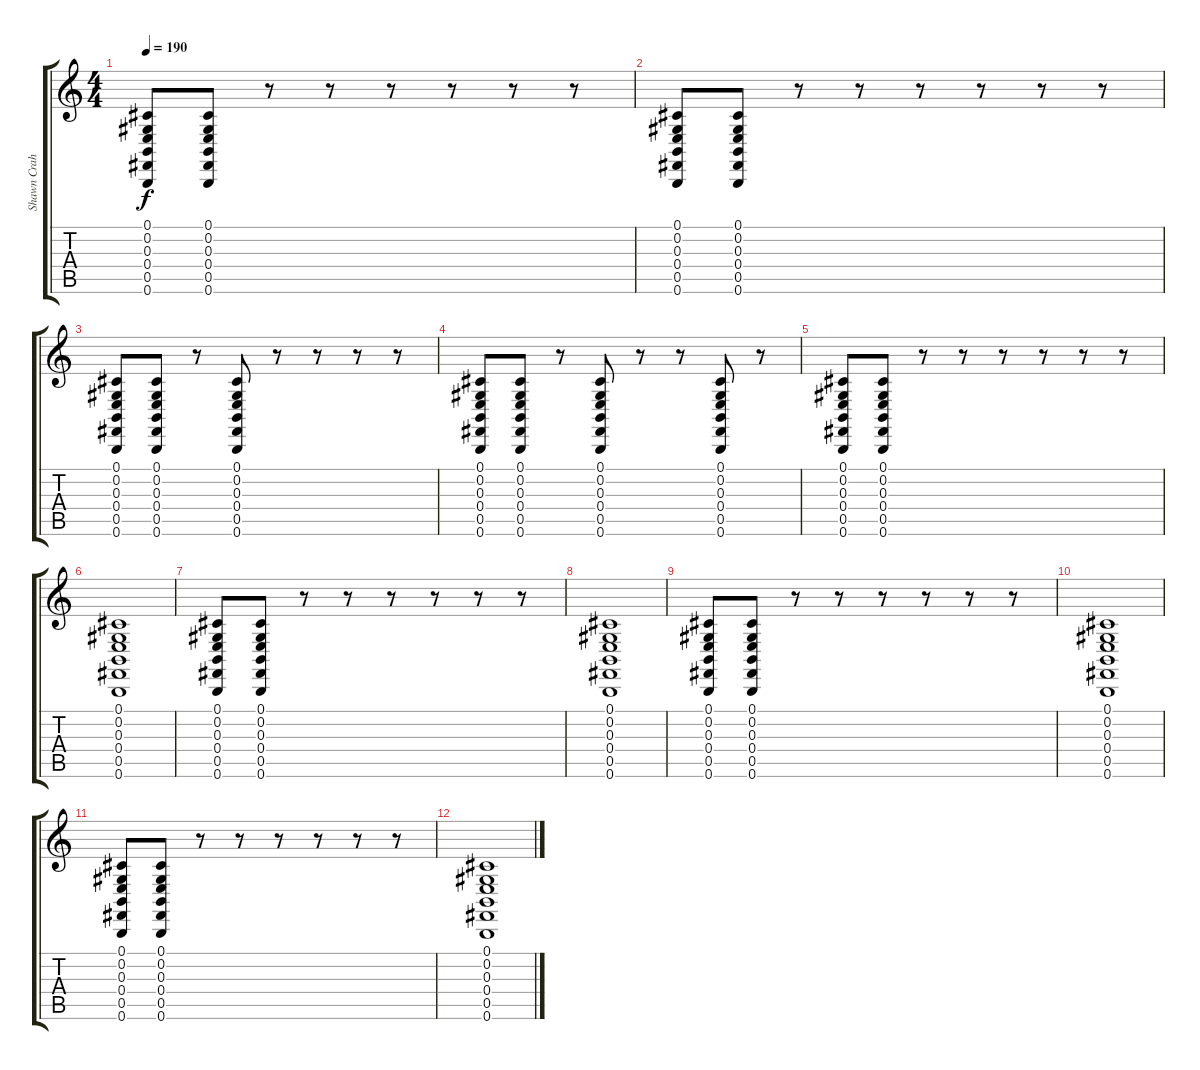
\track ("Shawn Crahan" "Shawn Crah") {instrument melodictom}
\staff {score tabs}
\tuning (Db4 Ab3 E3 B2 Gb2 B1) {hide}
\ts (4 4)
\tempo 190
\clef g2
\ks c
(0.1 0.2 0.3 0.4 0.5 0.6).8{dy f} (0.1 0.2 0.3 0.4 0.5 0.6).8 r.8 r.8 r.8 r.8 r.8 r.8 |
(0.1 0.2 0.3 0.4 0.5 0.6).8 (0.1 0.2 0.3 0.4 0.5 0.6).8 r.8 r.8 r.8 r.8 r.8 r.8 |
(0.1 0.2 0.3 0.4 0.5 0.6).8 (0.1 0.2 0.3 0.4 0.5 0.6).8 r.8 (0.1 0.2 0.3 0.4 0.5 0.6).8 r.8 r.8 r.8 r.8 |
(0.1 0.2 0.3 0.4 0.5 0.6).8 (0.1 0.2 0.3 0.4 0.5 0.6).8 r.8 (0.1 0.2 0.3 0.4 0.5 0.6).8 r.8 r.8 (0.1 0.2 0.3 0.4 0.5 0.6).8 r.8 |
(0.1 0.2 0.3 0.4 0.5 0.6).8 (0.1 0.2 0.3 0.4 0.5 0.6).8 r.8 r.8 r.8 r.8 r.8 r.8 |
(0.1 0.2 0.3 0.4 0.5 0.6).1 |
(0.1 0.2 0.3 0.4 0.5 0.6).8 (0.1 0.2 0.3 0.4 0.5 0.6).8 r.8 r.8 r.8 r.8 r.8 r.8 |
(0.1 0.2 0.3 0.4 0.5 0.6).1 |
(0.1 0.2 0.3 0.4 0.5 0.6).8 (0.1 0.2 0.3 0.4 0.5 0.6).8 r.8 r.8 r.8 r.8 r.8 r.8 |
(0.1 0.2 0.3 0.4 0.5 0.6).1 |
(0.1 0.2 0.3 0.4 0.5 0.6).8 (0.1 0.2 0.3 0.4 0.5 0.6).8 r.8 r.8 r.8 r.8 r.8 r.8 |
(0.1 0.2 0.3 0.4 0.5 0.6).1
